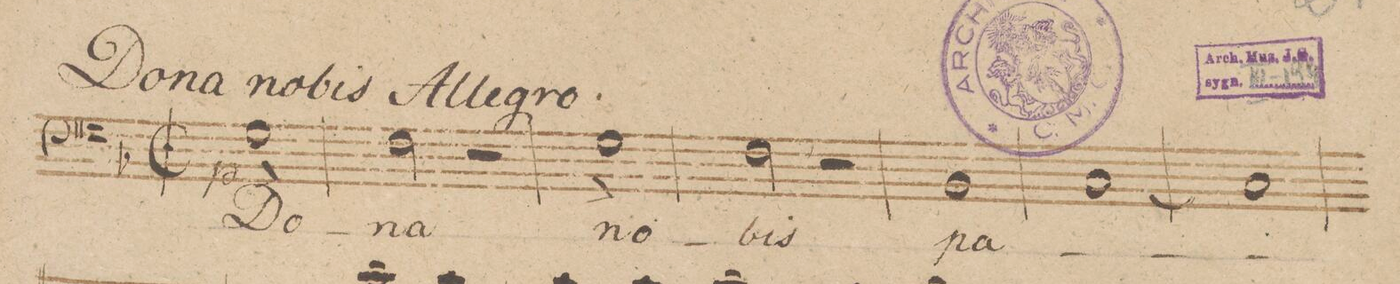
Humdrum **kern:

**kern	**text	**dynam
*I"Basso.	*	*
*clefF4	*	*
*k[b-]	*	*
*met(c|)	*	*
*M2/2	*	*
1G\^<	Do-	p
=2	=2	=2
*2\right	*	*
2F\	-na	.
2r	.	.
=3	=3	=3
1G\^<	no-	.
=4	=4	=4
2F\	-bis	.
2r	.	.
=5	=5	=5
1BB-/	pa-	.
=6	=6	=6
[1C/	.	.
=7	=7	=7
1C/]	.	.
=8	=8	=8
*-	*-	*-
